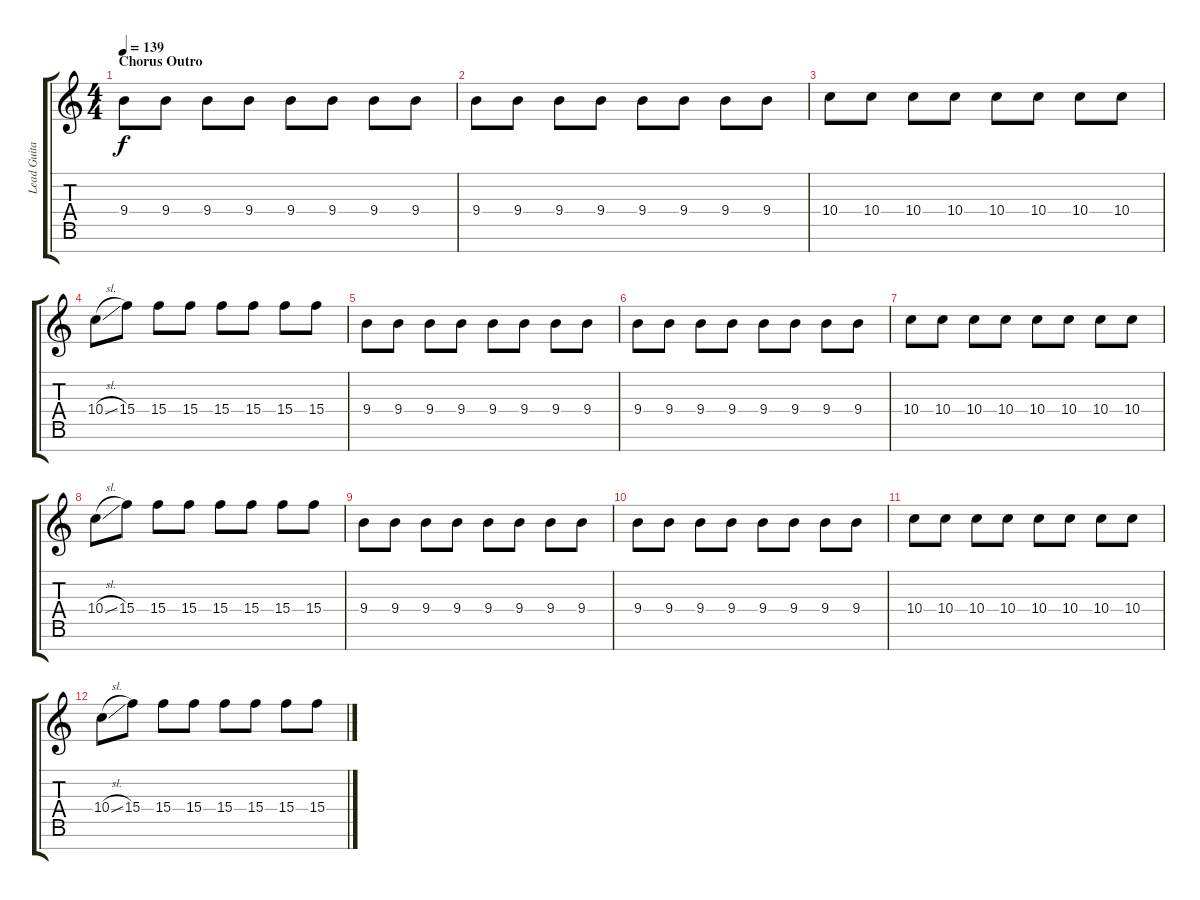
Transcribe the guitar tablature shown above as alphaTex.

\track ("Lead Guitar" "Lead Guita") {instrument distortionguitar}
\staff {score tabs}
\tuning (E4 B3 G3 D3 A2 E2 B1) {hide}
\ts (4 4)
\section ("" "Chorus Outro")
\tempo 139
\clef g2
\ks c
9.4.8{dy f} 9.4.8 9.4.8 9.4.8 9.4.8 9.4.8 9.4.8 9.4.8 |
9.4.8 9.4.8 9.4.8 9.4.8 9.4.8 9.4.8 9.4.8 9.4.8 |
10.4.8 10.4.8 10.4.8 10.4.8 10.4.8 10.4.8 10.4.8 10.4.8 |
10.4{sl}.8 15.4.8 15.4.8 15.4.8 15.4.8 15.4.8 15.4.8 15.4.8 |
9.4.8 9.4.8 9.4.8 9.4.8 9.4.8 9.4.8 9.4.8 9.4.8 |
9.4.8 9.4.8 9.4.8 9.4.8 9.4.8 9.4.8 9.4.8 9.4.8 |
10.4.8 10.4.8 10.4.8 10.4.8 10.4.8 10.4.8 10.4.8 10.4.8 |
10.4{sl}.8 15.4.8 15.4.8 15.4.8 15.4.8 15.4.8 15.4.8 15.4.8 |
9.4.8 9.4.8 9.4.8 9.4.8 9.4.8 9.4.8 9.4.8 9.4.8 |
9.4.8 9.4.8 9.4.8 9.4.8 9.4.8 9.4.8 9.4.8 9.4.8 |
10.4.8 10.4.8 10.4.8 10.4.8 10.4.8 10.4.8 10.4.8 10.4.8 |
10.4{sl}.8 15.4.8 15.4.8 15.4.8 15.4.8 15.4.8 15.4.8 15.4.8
